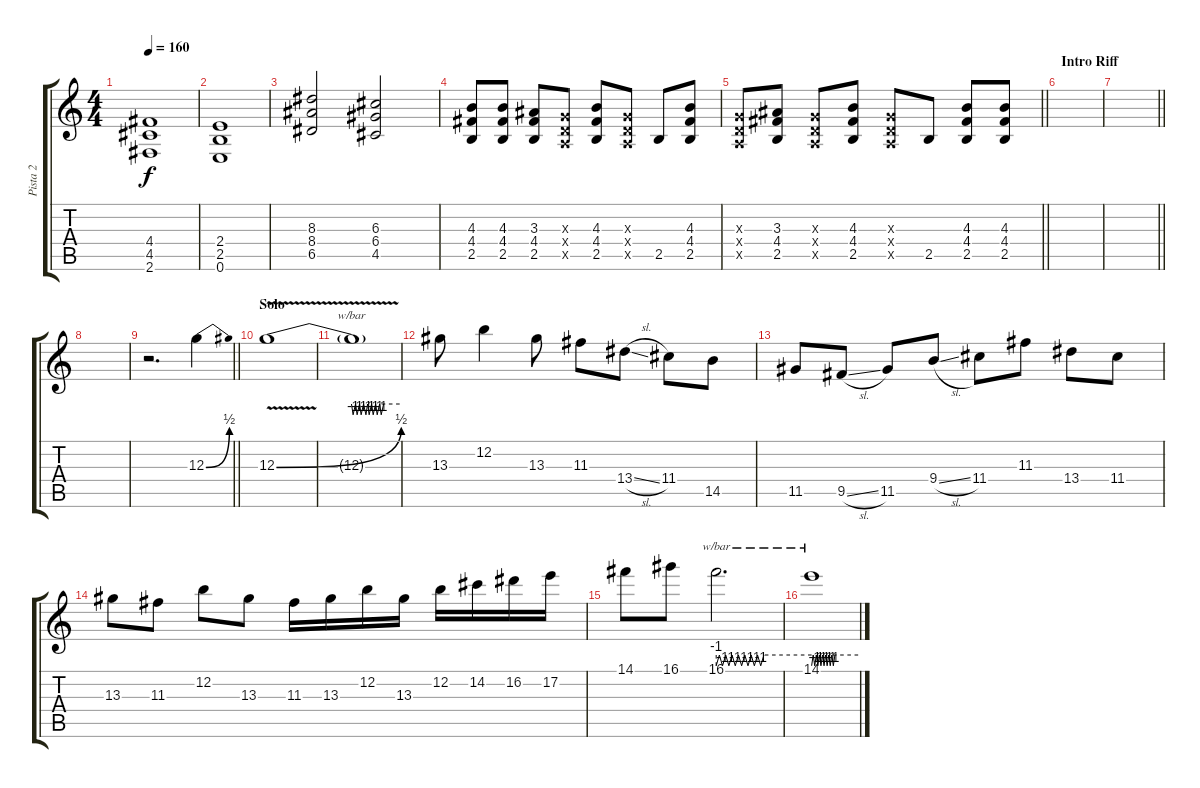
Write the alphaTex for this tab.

\track ("Pista 2" "Pista 2") {instrument distortionguitar}
\staff {score tabs}
\tuning (E4 B3 G3 D3 A2 E2) {hide}
\ts (4 4)
\tempo 160
\clef g2
\ks c
(4.4{t} 4.5{t} 2.6{t}).1{dy f} |
(2.4 2.5 0.6).1 |
(8.3 8.4 6.5).2 (6.3 6.4 4.5).2 |
(4.3 4.4 2.5).8 (4.3 4.4 2.5).8 (3.3 4.4 2.5).8 (0.3{x} 0.4{x} 0.5{x}).8 (4.3 4.4 2.5).8 (0.3{x} 0.4{x} 0.5{x}).8 2.5.8 (4.3 4.4 2.5).8 |
\barLineRight lightlight
(0.3{x} 0.4{x} 0.5{x}).8 (3.3 4.4 2.5).8 (0.3{x} 0.4{x} 0.5{x}).8 (4.3 4.4 2.5).8 (0.3{x} 0.4{x} 0.5{x}).8 2.5.8 (4.3 4.4 2.5).8 (4.3 4.4 2.5).8 |
\section ("" "Intro Riff")
|
\barLineRight lightlight
|
|
\barLineRight lightlight
r.2{d} 12.3{be (bend 0 0 60 2)}.4 |
\section ("" "Solo")
12.3{be (bend 0 0 60 2) v}.1 |
12.3{t}.1{tbe (custom default 0 0 2 -4 5 0 7 -4 10 0 12 -4 15 0 18 -4 20 0 22 -4 25 0 27 -4 30 0 32 -4 35 0 37 -4 40 0 60 0)} |
13.3.8 12.2.4 13.3.8 11.3.8 13.4{sl}.8 11.4.8 14.5.8 |
11.5.8 9.5{sl}.8 11.5.8 9.4{sl}.8 11.4.8 11.3.8 13.4.8 11.4.8 |
13.3.8 11.3.8 12.2.8 13.3.8 11.3.16 13.3.16 12.2.16 13.3.16 12.2.16 14.2.16 16.2.16 17.2.16 |
14.1.8 16.1.8 16.1.2{d tbe (custom default 0 -4 2 0 4 -4 6 0 8 -4 10 0 12 -4 14 0 16 -4 18 0 20 -4 22 0 24 -4 26 0 28 -4 30 0 60 0)} |
14.1.1{tbe (custom default 0 -4 2 0 4 -4 6 0 8 -4 10 0 12 -4 14 0 16 -4 18 0 20 -4 22 0 24 -4 26 0 28 -4 30 0 60 0)}
